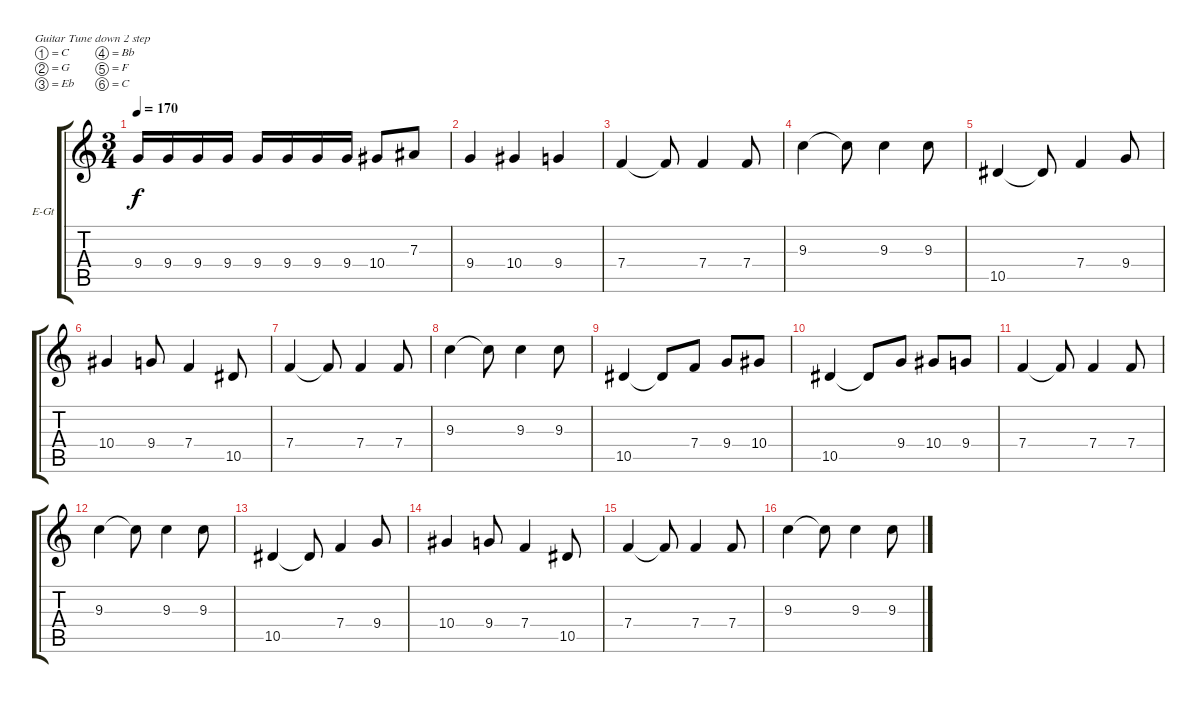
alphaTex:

\bracketExtendMode groupsimilarinstruments
\firstSystemTrackNameOrientation horizontal
\otherSystemsTrackNameOrientation horizontal
\track ("Guitar1 Dist (Arkadius)" "E-Gt") {solo instrument distortionguitar}
\staff {score tabs}
\tuning (C4 G3 Eb3 Bb2 F2 C2)
\ts (3 4)
\tempo 170
\clef g2
\ks c
9.4.16{dy f} 9.4.16 9.4.16 9.4.16 9.4.16 9.4.16 9.4.16 9.4.16 10.4.8 7.3.8 |
9.4.4 10.4.4 9.4.4 |
7.4.4 7.4{t}.8 7.4.4 7.4.8 |
9.3.4 9.3{t}.8 9.3.4 9.3.8 |
10.5.4 10.5{t}.8 7.4.4 9.4.8 |
10.4.4 9.4.8 7.4.4 10.5.8 |
7.4.4 7.4{t}.8 7.4.4 7.4.8 |
9.3.4 9.3{t}.8 9.3.4 9.3.8 |
10.5.4 10.5{t}.8 7.4.8 9.4.8 10.4.8 |
10.5.4 10.5{t}.8 9.4.8 10.4.8 9.4.8 |
7.4.4 7.4{t}.8 7.4.4 7.4.8 |
9.3.4 9.3{t}.8 9.3.4 9.3.8 |
10.5.4 10.5{t}.8 7.4.4 9.4.8 |
10.4.4 9.4.8 7.4.4 10.5.8 |
7.4.4 7.4{t}.8 7.4.4 7.4.8 |
9.3.4 9.3{t}.8 9.3.4 9.3.8
